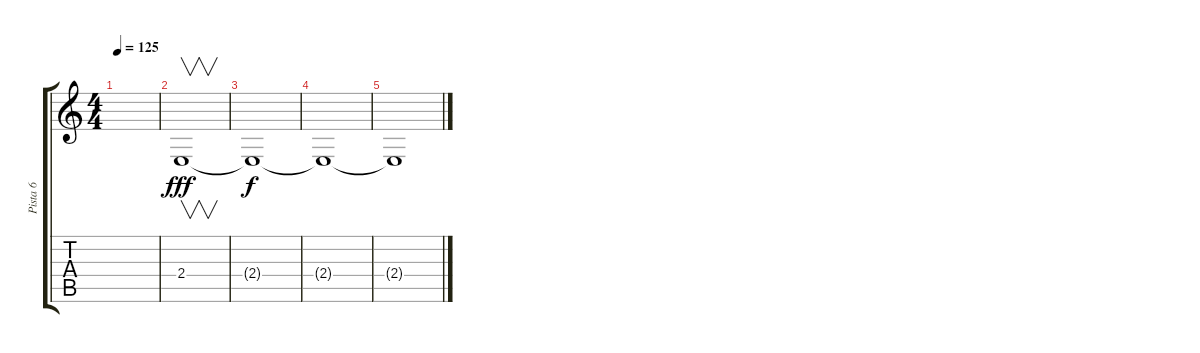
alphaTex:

\track ("Pista 6" "Pista 6") {instrument acousticgrandpiano bank 5}
\staff {score tabs}
\tuning (E4 B3 G3 D3 A2 E2) {hide}
\ts (4 4)
\tempo 125
\clef g2
\ks c
|
2.4.1{v dy fff} |
2.4{t}.1{dy f} |
2.4{t}.1 |
2.4{t}.1
